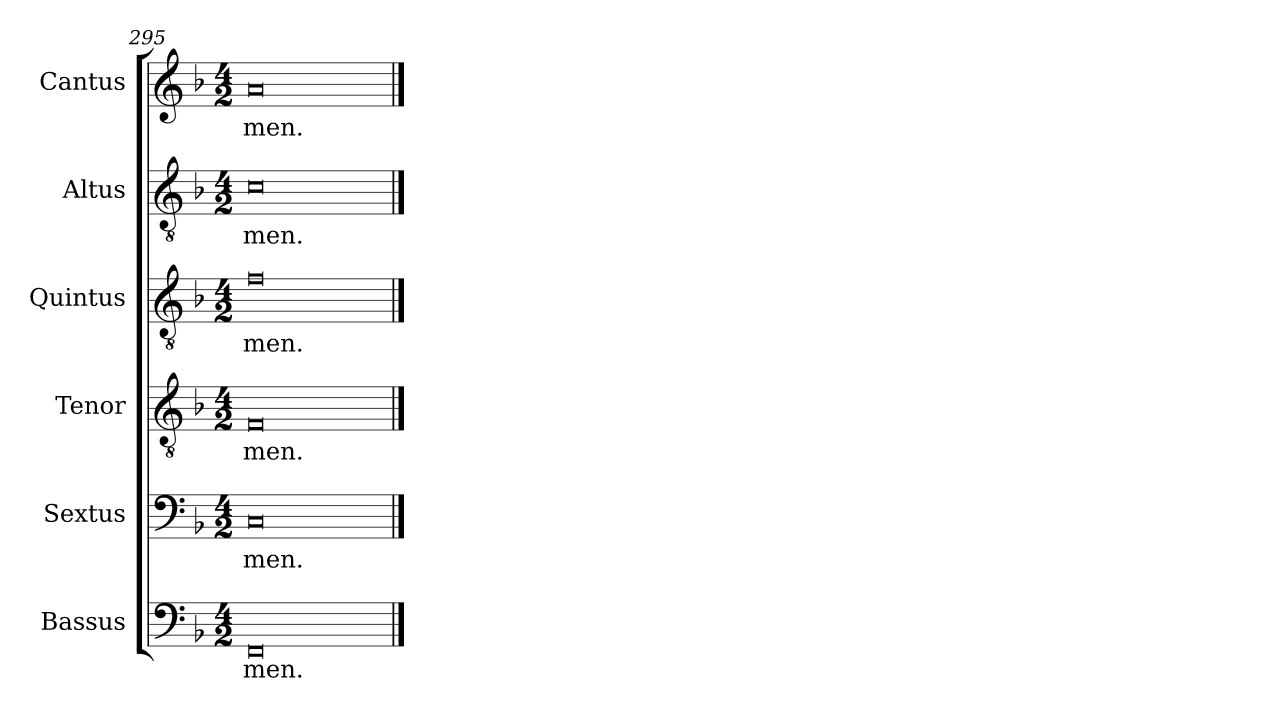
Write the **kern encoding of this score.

**kern	**text	**kern	**text	**kern	**text	**kern	**text	**kern	**text	**kern	**text
*part6	*part6	*part5	*part5	*part4	*part4	*part3	*part3	*part2	*part2	*part1	*part1
*staff6	*staff6	*staff5	*staff5	*staff4	*staff4	*staff3	*staff3	*staff2	*staff2	*staff1	*staff1
*I"Bassus	*	*I"Sextus	*	*I"Tenor	*	*I"Quintus	*	*I"Altus	*	*I"Cantus	*
*I'B.	*	*I'S.	*	*I'T.	*	*I'Q.	*	*I'A.	*	*I'C.	*
*clefF4	*	*clefF4	*	*clefGv2	*	*clefGv2	*	*clefGv2	*	*clefG2	*
*k[b-]	*	*k[b-]	*	*k[b-]	*	*k[b-]	*	*k[b-]	*	*k[b-]	*
*F:	*	*F:	*	*F:	*	*F:	*	*F:	*	*F:	*
*M4/2	*	*M4/2	*	*M4/2	*	*M4/2	*	*M4/2	*	*M4/2	*
=295	=295	=295	=295	=295	=295	=295	=295	=295	=295	=295	=295
!	!LO:LY:b	!	!LO:LY:b	!	!LO:LY:b	!	!LO:LY:b	!	!LO:LY:b	!	!LO:LY:b
0FF	-men.	0C	-men.	0F	-men.	0f	-men.	0c	-men.	0a	-men.
==	==	==	==	==	==	==	==	==	==	==	==
*-	*-	*-	*-	*-	*-	*-	*-	*-	*-	*-	*-
